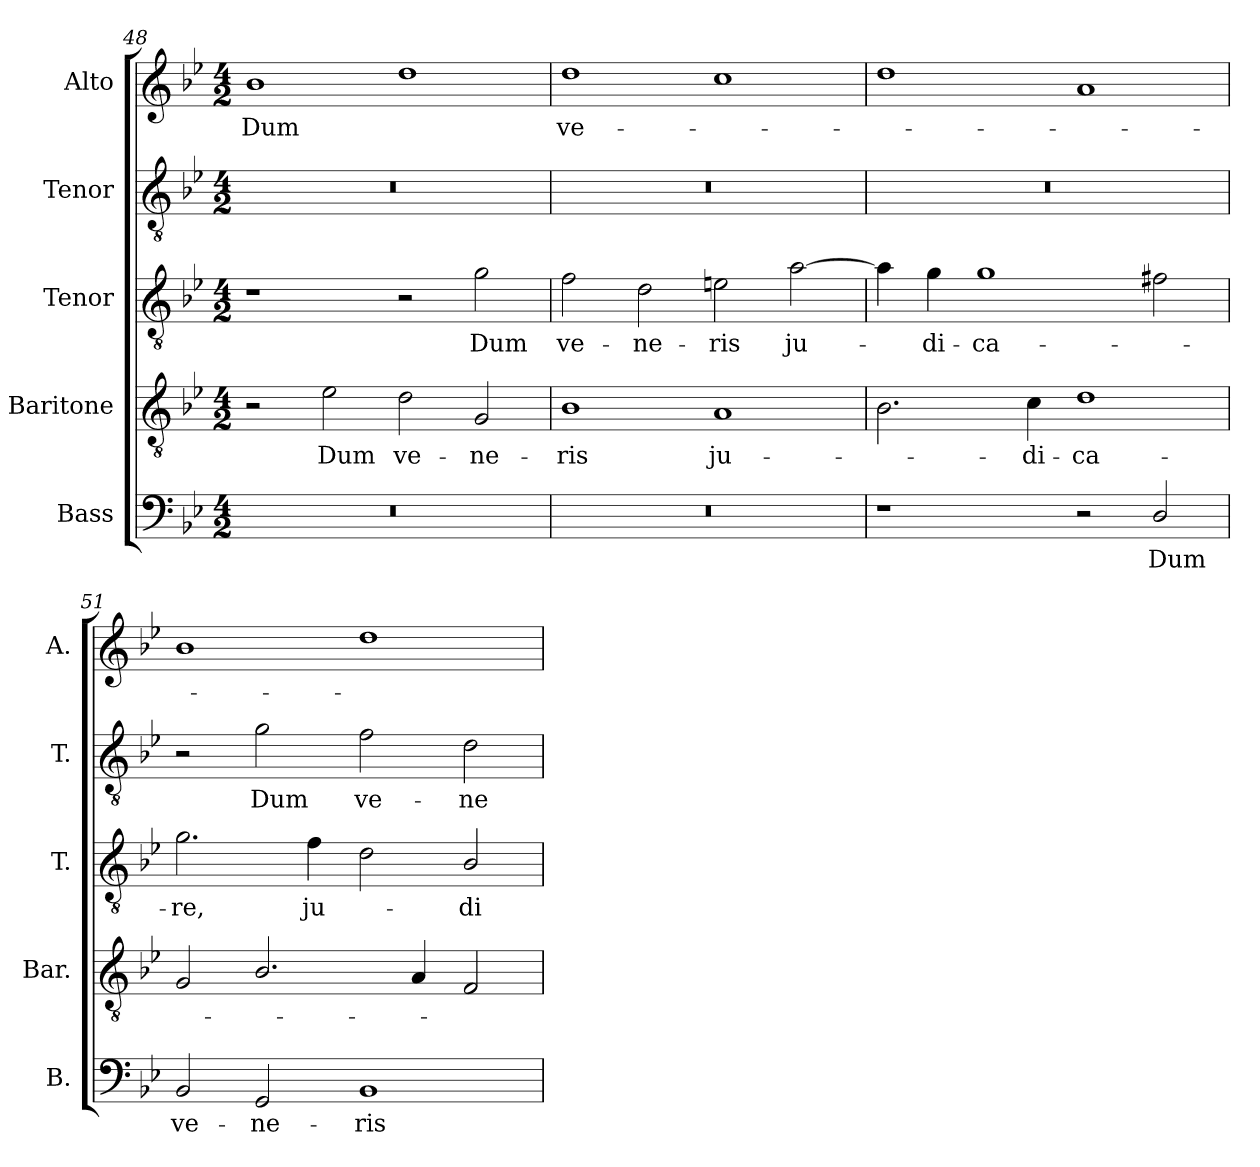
**kern	**text	**kern	**text	**kern	**text	**kern	**text	**kern	**text
*part5	*part5	*part4	*part4	*part3	*part3	*part2	*part2	*part1	*part1
*staff5	*staff5	*staff4	*staff4	*staff3	*staff3	*staff2	*staff2	*staff1	*staff1
*I"Bass	*	*I"Baritone	*	*I"Tenor	*	*I"Tenor	*	*I"Alto	*
*I'B.	*	*I'Bar.	*	*I'T.	*	*I'T.	*	*I'A.	*
*clefF4	*	*clefGv2	*	*clefGv2	*	*clefGv2	*	*clefG2	*
*	*	*ITrd7c12	*	*ITrd7c12	*	*ITrd7c12	*	*	*
*k[b-e-]	*	*k[b-e-]	*	*k[b-e-]	*	*k[b-e-]	*	*k[b-e-]	*
*B-:	*	*B-:	*	*B-:	*	*B-:	*	*B-:	*
*M4/2	*	*M4/2	*	*M4/2	*	*M4/2	*	*M4/2	*
=48	=48	=48	=48	=48	=48	=48	=48	=48	=48
!LO:N:vis=1	!	!	!	!	!	!LO:N:vis=1	!	!	!
!	!	!	!	!	!	!	!	!	!LO:LY:b:color=#000000
0r	.	2r	.	1r	.	0r	.	1b-i	Dum
!	!	!	!LO:LY:b:color=#000000	!	!	!	!	!	!
.	.	2E-i\	Dum	.	.	.	.	.	.
!	!	!	!LO:LY:b:color=#000000	!	!	!	!	!	!
.	.	2Di\	ve-	2r	.	.	.	1ddi	.
!	!	!	!LO:LY:b:color=#000000	!	!	!	!	!	!
!	!	!	!	!	!LO:LY:b:color=#000000	!	!	!	!
.	.	2GGi/	-ne-	2Gi\	Dum	.	.	.	.
=49	=49	=49	=49	=49	=49	=49	=49	=49	=49
!LO:N:vis=1	!	!	!	!	!	!	!	!	!
!	!	!	!LO:LY:b:color=#000000	!	!	!	!	!	!
!	!	!	!	!	!LO:LY:b:color=#000000	!LO:N:vis=1	!	!	!
!	!	!	!	!	!	!	!	!	!LO:LY:b:color=#000000
0r	.	1BB-i	-ris	2Fi\	ve-	0r	.	1ddi	ve-
!	!	!	!	!	!LO:LY:b:color=#000000	!	!	!	!
.	.	.	.	2Di\	-ne-	.	.	.	.
!	!	!	!LO:LY:b:color=#000000	!	!	!	!	!	!
!	!	!	!	!	!LO:LY:b:color=#000000	!	!	!	!
.	.	1AAi	ju-	2Eni\	-ris	.	.	1cci	.
!	!	!	!	!	!LO:LY:b:color=#000000	!	!	!	!
.	.	.	.	[2Ai\	ju-	.	.	.	.
=50	=50	=50	=50	=50	=50	=50	=50	=50	=50
!	!	!	!	!	!	!LO:N:vis=1	!	!	!
1r	.	2.BB-i\	.	4Ai\]	.	0r	.	1ddi	.
!	!	!	!	!	!LO:LY:b:color=#000000	!	!	!	!
.	.	.	.	4Gi\	-di-	.	.	.	.
!	!	!	!	!	!LO:LY:b:color=#000000	!	!	!	!
.	.	.	.	1Gi	-ca-	.	.	.	.
!	!	!	!LO:LY:b:color=#000000	!	!	!	!	!	!
.	.	4Ci\	-di-	.	.	.	.	.	.
!	!	!	!LO:LY:b:color=#000000	!	!	!	!	!	!
2r	.	1Di	-ca-	.	.	.	.	1ai	.
!	!LO:LY:b:color=#000000	!	!	!	!	!	!	!	!
2Di/	Dum	.	.	2F#Xi\	.	.	.	.	.
!!LO:LB:g=z
=51	=51	=51	=51	=51	=51	=51	=51	=51	=51
!	!LO:LY:b:color=#000000	!	!	!	!	!	!	!	!
!	!	!	!	!	!LO:LY:b:color=#000000	!	!	!	!
2BB-i/	ve-	2GGi/	.	2.Gi\	-re,	2r	.	1b-i	.
!	!LO:LY:b:color=#000000	!	!	!	!	!	!	!	!
!	!	!	!	!	!	!	!LO:LY:b:color=#000000	!	!
2GGi/	-ne-	2.BB-i/	.	.	.	2Gi\	Dum	.	.
!	!	!	!	!	!LO:LY:b:color=#000000	!	!	!	!
.	.	.	.	4Fi\	ju-	.	.	.	.
!	!LO:LY:b:color=#000000	!	!	!	!	!	!	!	!
!	!	!	!	!	!	!	!LO:LY:b:color=#000000	!	!
1BB-i	-ris	.	.	2Di\	.	2Fi\	ve-	1ddi	.
.	.	4AAi/	.	.	.	.	.	.	.
!	!	!	!	!	!LO:LY:b:color=#000000	!	!	!	!
!	!	!	!	!	!	!	!LO:LY:b:color=#000000	!	!
.	.	2FFi/	.	2BB-i/	-di-	2Di\	-ne-	.	.
=	=	=	=	=	=	=	=	=	=
*-	*-	*-	*-	*-	*-	*-	*-	*-	*-
